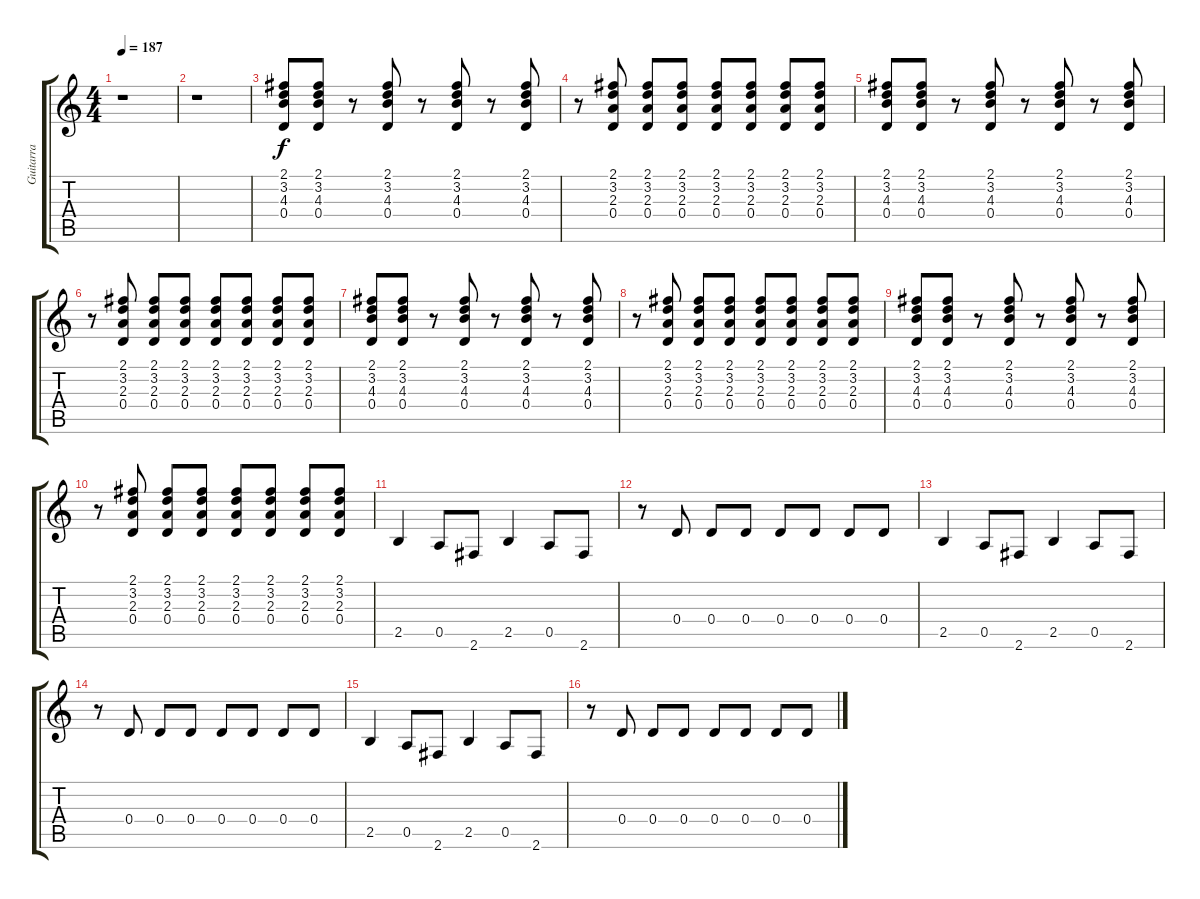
\track ("Guitarra" "Guitarra") {instrument distortionguitar}
\staff {score tabs}
\tuning (E4 B3 G3 D3 A2 E2) {hide}
\ts (4 4)
\tempo 187
\clef g2
\ks c
r.1{dy f instrument distortionguitar} |
r.1 |
(2.1 3.2 4.3 0.4).8 (2.1 3.2 4.3 0.4).8 r.8 (2.1 3.2 4.3 0.4).8 r.8 (2.1 3.2 4.3 0.4).8 r.8 (2.1 3.2 4.3 0.4).8 |
r.8 (2.1 3.2 2.3 0.4).8 (2.1 3.2 2.3 0.4).8 (2.1 3.2 2.3 0.4).8 (2.1 3.2 2.3 0.4).8 (2.1 3.2 2.3 0.4).8 (2.1 3.2 2.3 0.4).8 (2.1 3.2 2.3 0.4).8 |
(2.1 3.2 4.3 0.4).8 (2.1 3.2 4.3 0.4).8 r.8 (2.1 3.2 4.3 0.4).8 r.8 (2.1 3.2 4.3 0.4).8 r.8 (2.1 3.2 4.3 0.4).8 |
r.8 (2.1 3.2 2.3 0.4).8 (2.1 3.2 2.3 0.4).8 (2.1 3.2 2.3 0.4).8 (2.1 3.2 2.3 0.4).8 (2.1 3.2 2.3 0.4).8 (2.1 3.2 2.3 0.4).8 (2.1 3.2 2.3 0.4).8 |
(2.1 3.2 4.3 0.4).8 (2.1 3.2 4.3 0.4).8 r.8 (2.1 3.2 4.3 0.4).8 r.8 (2.1 3.2 4.3 0.4).8 r.8 (2.1 3.2 4.3 0.4).8 |
r.8 (2.1 3.2 2.3 0.4).8 (2.1 3.2 2.3 0.4).8 (2.1 3.2 2.3 0.4).8 (2.1 3.2 2.3 0.4).8 (2.1 3.2 2.3 0.4).8 (2.1 3.2 2.3 0.4).8 (2.1 3.2 2.3 0.4).8 |
(2.1 3.2 4.3 0.4).8 (2.1 3.2 4.3 0.4).8 r.8 (2.1 3.2 4.3 0.4).8 r.8 (2.1 3.2 4.3 0.4).8 r.8 (2.1 3.2 4.3 0.4).8 |
r.8 (2.1 3.2 2.3 0.4).8 (2.1 3.2 2.3 0.4).8 (2.1 3.2 2.3 0.4).8 (2.1 3.2 2.3 0.4).8 (2.1 3.2 2.3 0.4).8 (2.1 3.2 2.3 0.4).8 (2.1 3.2 2.3 0.4).8 |
2.5.4 0.5.8 2.6.8 2.5.4 0.5.8 2.6.8 |
r.8 0.4.8 0.4.8 0.4.8 0.4.8 0.4.8 0.4.8 0.4.8 |
2.5.4 0.5.8 2.6.8 2.5.4 0.5.8 2.6.8 |
r.8 0.4.8 0.4.8 0.4.8 0.4.8 0.4.8 0.4.8 0.4.8 |
2.5.4 0.5.8 2.6.8 2.5.4 0.5.8 2.6.8 |
r.8 0.4.8 0.4.8 0.4.8 0.4.8 0.4.8 0.4.8 0.4.8
